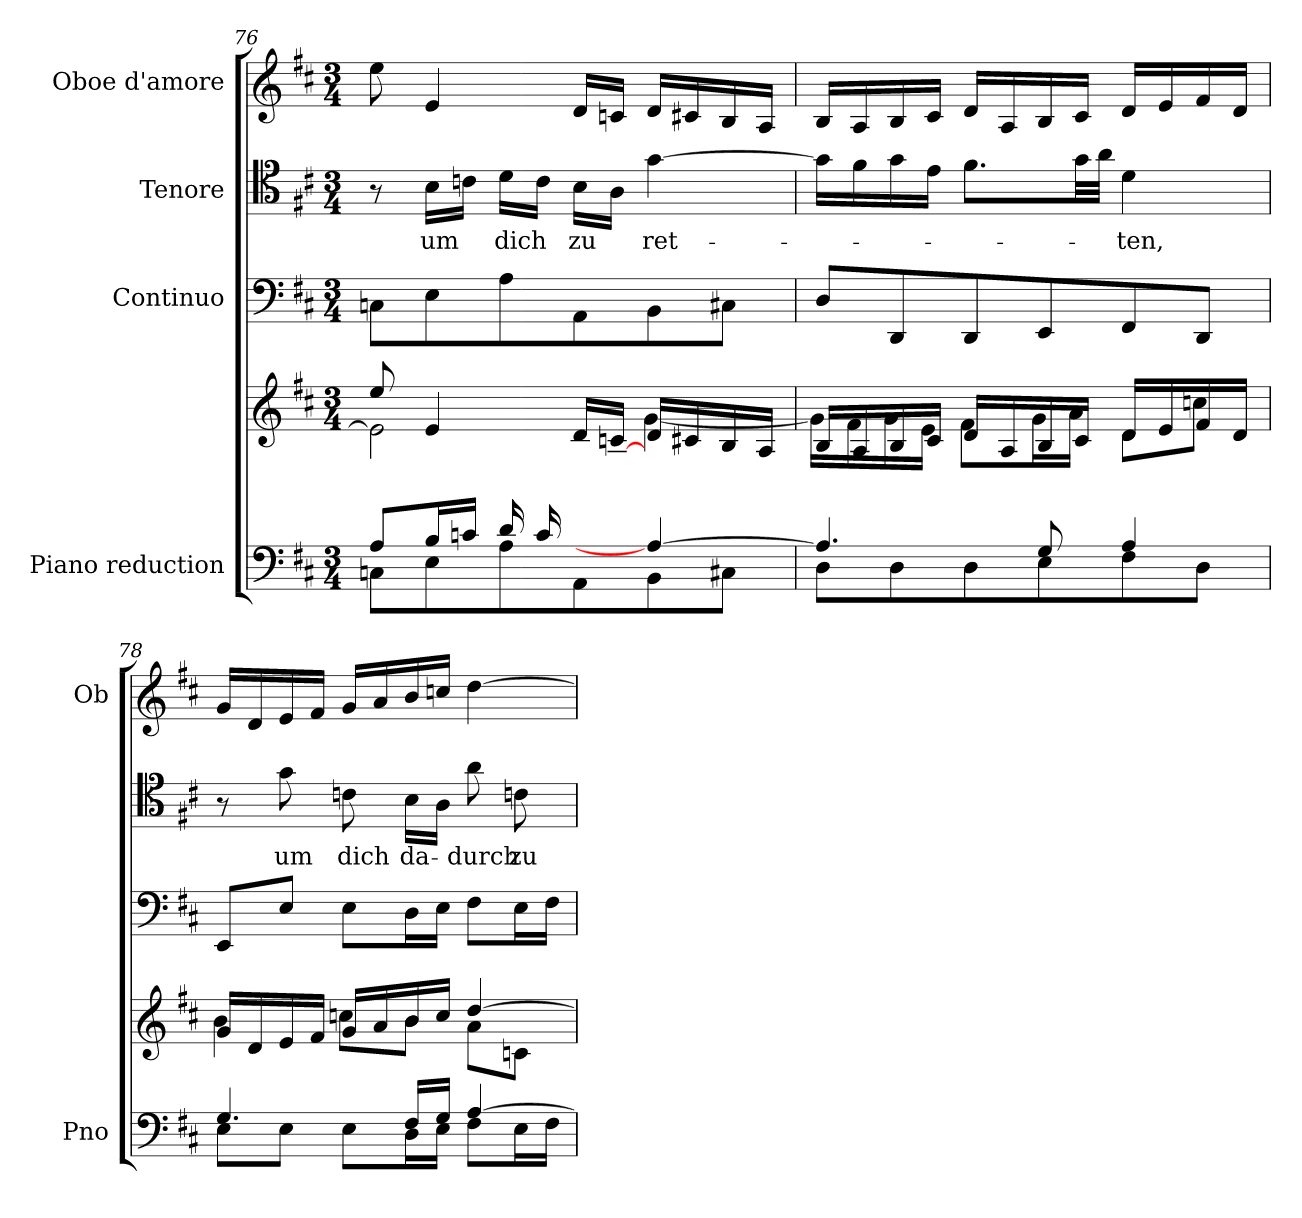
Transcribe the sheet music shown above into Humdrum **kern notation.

**kern	**kern	**kern	**kern	**text	**kern
*part4	*part4	*part3	*part2	*part2	*part1
*staff5	*staff4	*staff3	*staff2	*staff2	*staff1
*I"Piano reduction	*	*I"Continuo	*I"Tenore	*	*I"Oboe d'amore
*I'Pno	*	*	*	*	*I'Ob
*clefF4	*clefG2	*clefF4	*clefC4	*	*clefG2
*k[f#c#]	*k[f#c#]	*k[f#c#]	*k[f#c#]	*	*k[f#c#]
*M3/4	*M3/4	*M3/4	*M3/4	*	*M3/4
=76	=76	=76	=76	=76	=76
*^	*^	*	*	*	*
*	*	*	*^	*	*	*	*
8A/L	8Cn\L	8ee/	2e\]	4.ryy	8Cn\L	8r	.	8ee\
!	!	!	!	!	!	!	!LO:LY:b	!
16B/L	8E\	4e/	.	.	8E\	16B\LL	um	4e/
16cn/JJ	.	.	.	.	.	16cn\JJ	.	.
!	!	!	!	!	!	!	!LO:LY:b	!
16d/LL	8A\	.	.	.	8A\	16d\LL	dich	.
16c/	.	.	.	.	.	16c\JJ	.	.
!	!	!	!	!	!	!	!LO:LY:b	!
8ryy	8AA\	16d/LL	.	16B\	8AA\	16B\LL	zu	16d/LL
.	.	16cn/JJ	.	[16A\JJ	.	16A\JJ	.	16cn/JJ
!	!	!	!	!	!	!	!LO:LY:b	!
4A/_	8BB\	16d/LL	[4g\	4ryy	8BB\	[4g\	ret-	16d/LL
.	.	16c#X/	.	.	.	.	.	16c#X/
.	8C#X\J	16B/	.	.	8C#X\J	.	.	16B/
.	.	16A/JJ	.	.	.	.	.	16A/JJ
*	*	*	*v	*v	*	*	*	*
=77	=77	=77	=77	=77	=77	=77	=77
4.A/]	8D\L	16B/LL	16g\LL]	8D/L	16g\LL]	.	16B/LL
.	.	16A/	16f#\	.	16f#\	.	16A/
.	8D\	16B/	16g\	8DD/	16g\	.	16B/
.	.	16c#/JJ	16e\JJ	.	16e\JJ	.	16c#/JJ
.	8D\	16d/LL	8f#\L	8DD/	8.f#\L	.	16d/LL
.	.	16A/	.	.	.	.	16A/
8G/	8E\	16B/	16g\L	8EE/	.	.	16B/
.	.	16c#/JJ	16a\JJ	.	32g\LL	.	16c#/JJ
.	.	.	.	.	32a\JJJ	.	.
!	!	!	!	!	!	!LO:LY:b	!
4A/	8F#\	16d/LL	8d\L	8FF#/	4d\	-ten,	16d/LL
.	.	16e/	.	.	.	.	16e/
.	8D\J	16f#/	8ccn\J	8DD/J	.	.	16f#/
.	.	16d/JJ	.	.	.	.	16d/JJ
!!LO:LB:g=z
=78	=78	=78	=78	=78	=78	=78	=78
4.G/	8E\L	16g/LL	4b\	8EE/L	8r	.	16g/LL
.	.	16d/	.	.	.	.	16d/
!	!	!	!	!	!	!LO:LY:b	!
.	8E\J	16e/	.	8E/J	8g\	um	16e/
.	.	16f#/JJ	.	.	.	.	16f#/JJ
!	!	!	!	!	!	!LO:LY:b	!
.	8E\L	16g/LL	8ccn\L	8E\L	8cn\	dich	16g/LL
.	.	16a/	.	.	.	.	16a/
!	!	!	!	!	!	!LO:LY:b	!
16F#/LL	16D\L	16b/	8b\J	16D\L	16B\LL	da-	16b/
16G/JJ	16E\JJ	16cc/JJ	.	16E\JJ	16A\JJ	.	16ccn/JJ
!	!	!	!	!	!	!LO:LY:b	!
[4A/	8F#\L	[4dd/	8a\L	8F#\L	8a\	-durch	[4dd\
!	!	!	!	!	!	!LO:LY:b	!
.	16E\L	.	8cn\J	16E\L	8cn\	zu	.
.	16F#\JJ	.	.	16F#\JJ	.	.	.
*v	*v	*	*	*	*	*	*
*	*v	*v	*	*	*	*
=	=	=	=	=	=
*-	*-	*-	*-	*-	*-
